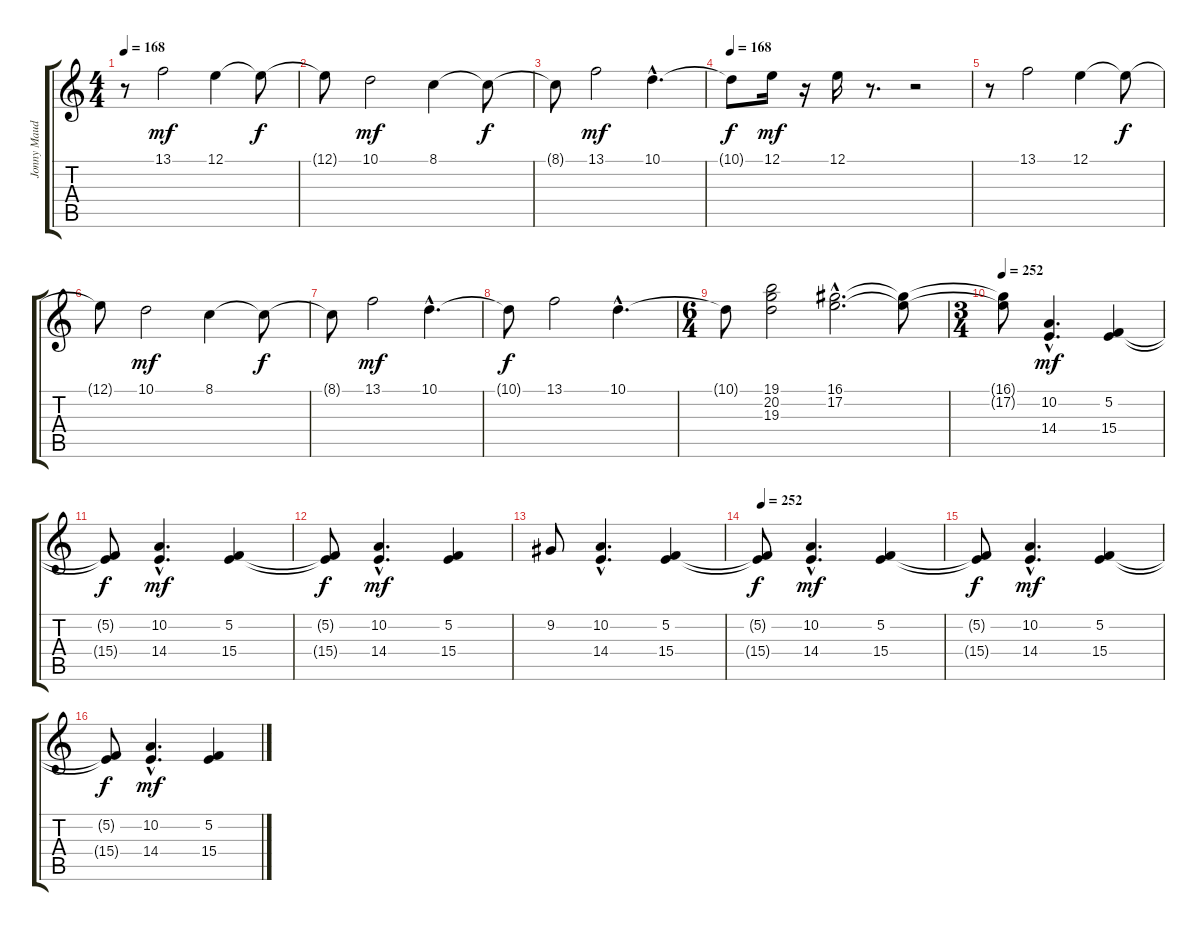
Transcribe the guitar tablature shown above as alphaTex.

\track ("Jonny Maudling (Brass)" "Jonny Maud") {instrument brasssection}
\staff {score tabs}
\tuning (E4 B3 G3 D3 A2 E2) {hide}
\ts (4 4)
\tempo 168
\clef g2
\ks c
r.8{dy mf} 13.1.2 12.1.4 12.1{t}.8{dy f} |
12.1{t}.8 10.1.2{dy mf} 8.1.4 8.1{t}.8{dy f} |
8.1{t}.8 13.1.2{dy mf} 10.1{hac}.4{d} |
\tempo 168
10.1{t}.8{dy f} 12.1.16{dy mf} r.16 12.1.16 r.8{d} r.2 |
r.8 13.1.2 12.1.4 12.1{t}.8{dy f} |
12.1{t}.8 10.1.2{dy mf} 8.1.4 8.1{t}.8{dy f} |
8.1{t}.8 13.1.2{dy mf} 10.1{hac}.4{d} |
10.1{t}.8{dy f} 13.1.2 10.1{hac}.4{d} |
\ts (6 4)
10.1{t}.8 (19.1 20.2 19.3).2 (16.1{hac} 17.2{hac}).2{d} (16.1{t} 17.2{t}).8 |
\ts (3 4)
\tempo 252
(16.1{t} 17.2{t}).8 (10.2{hac} 14.4{hac}).4{d dy mf} (5.2 15.4).4 |
(5.2{t} 15.4{t}).8{dy f} (10.2{hac} 14.4{hac}).4{d dy mf} (5.2 15.4).4 |
(5.2{t} 15.4{t}).8{dy f} (10.2{hac} 14.4{hac}).4{d dy mf} (5.2 15.4).4 |
9.2.8 (10.2{hac} 14.4{hac}).4{d} (5.2 15.4).4 |
\tempo 252
(5.2{t} 15.4{t}).8{dy f} (10.2{hac} 14.4{hac}).4{d dy mf} (5.2 15.4).4 |
(5.2{t} 15.4{t}).8{dy f} (10.2{hac} 14.4{hac}).4{d dy mf} (5.2 15.4).4 |
(5.2{t} 15.4{t}).8{dy f} (10.2{hac} 14.4{hac}).4{d dy mf} (5.2 15.4).4
